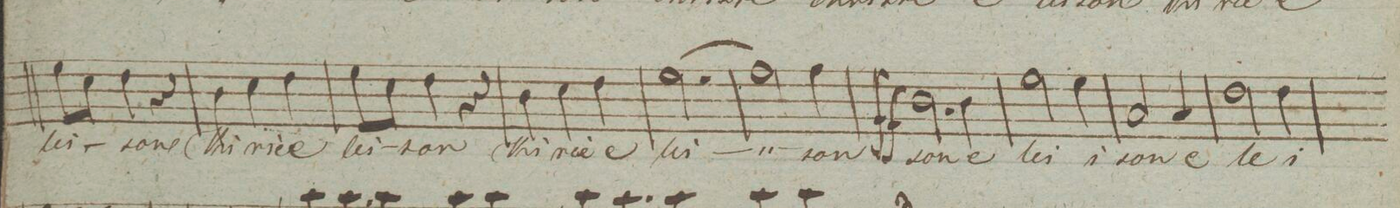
**kern	**text	**dynam
*I"Baſso.	*	*
*clefF4	*	*
*k[]	*	*
*M3/4	*	*
8G\L	-lei-	.
8E\J	.	.
4F\	-son	.
4r	.	.
=74	=74	=74
4D\	Ki-	.
4E\	-rie	.
4F\	e-	.
=75	=75	=75
8G\L	-lei-	.
8E\J	.	.
4F\	-son	.
4r	.	.
=76	=76	=76
4D\	Ki-	.
4E\	-rie	.
4F\	e-	.
=77	=77	=77
(2.G\	-lei-	.
=78	=78	=78
2A\)	.	.
4A\	-son	.
=79	=79	=79
2D\	son	ff
4D\	e-	.
=80	=80	=80
2G\	-lei-	.
4G\	-i-	.
=81	=81	=81
2C/	-son	.
4C/	e-	.
=82	=82	=82
2F\	-le-	.
4F\	-i	.
=83	=83	=83
*-	*-	*-
